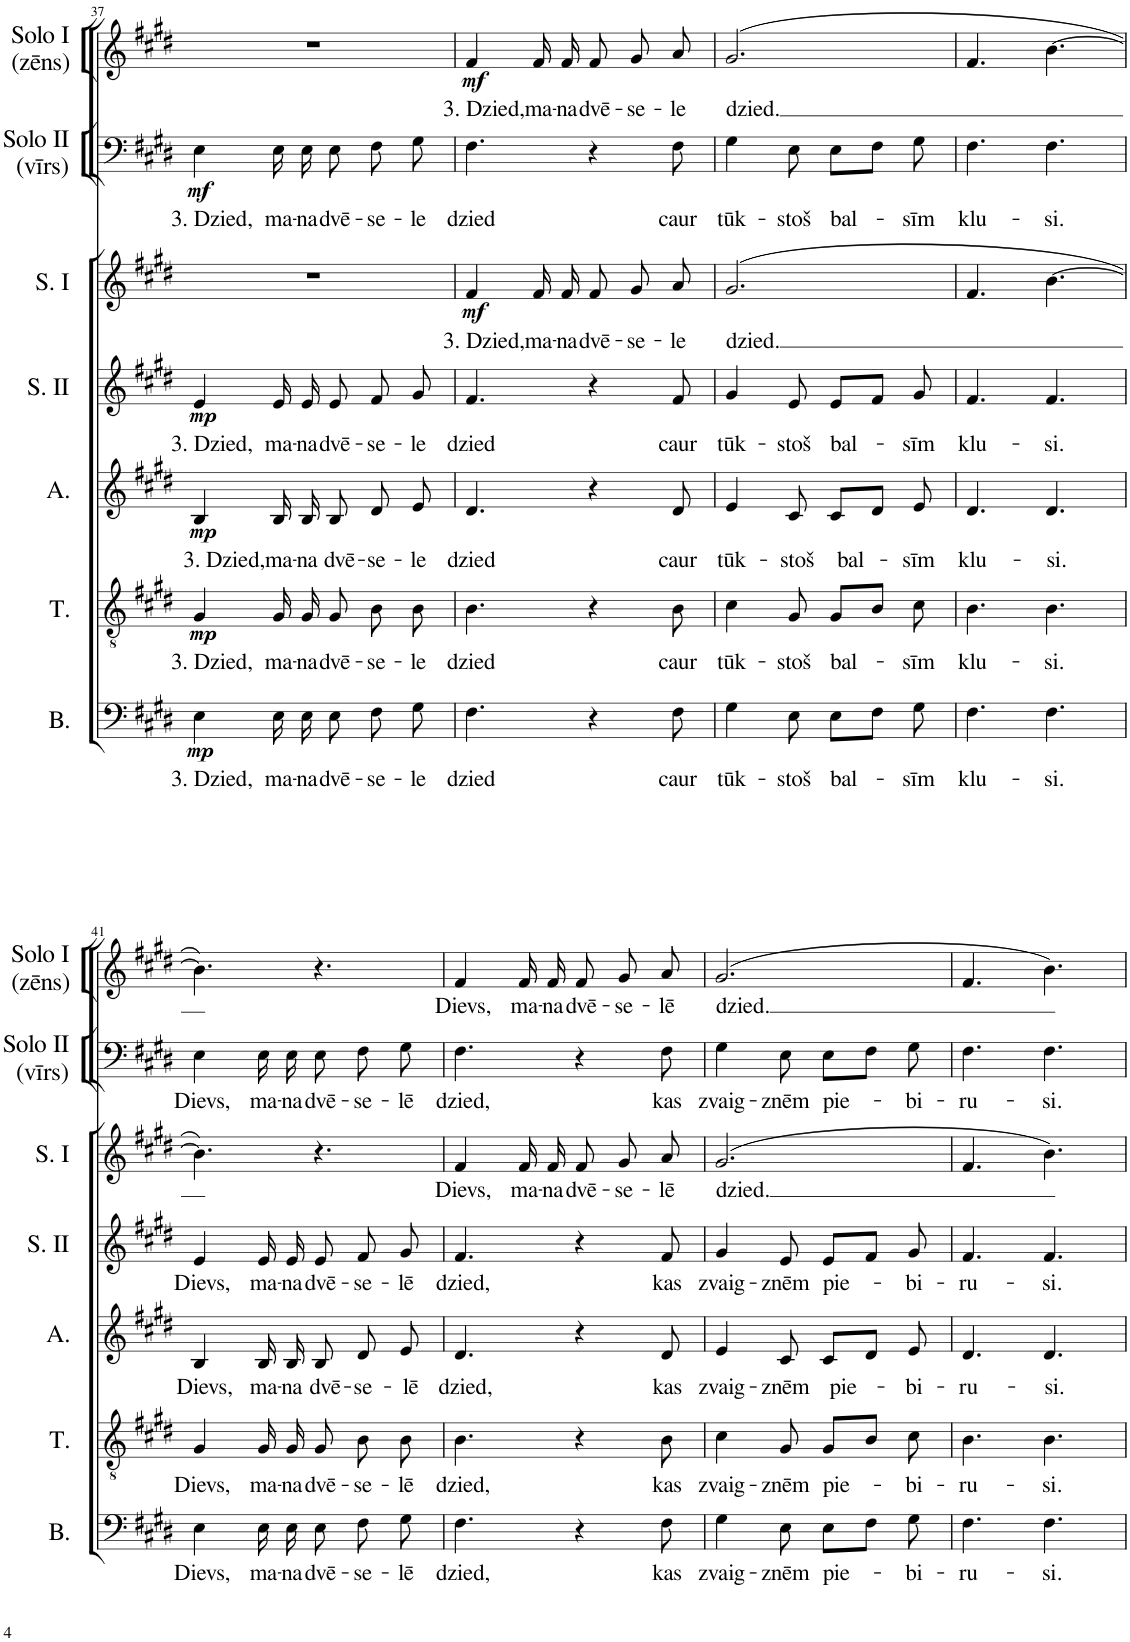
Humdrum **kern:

**kern	**text	**dynam	**kern	**text	**dynam	**kern	**text	**dynam	**kern	**text	**dynam	**kern	**text	**dynam	**kern	**text	**dynam	**kern	**text	**dynam
*part7	*part7	*part7	*part6	*part6	*part6	*part5	*part5	*part5	*part4	*part4	*part4	*part3	*part3	*part3	*part2	*part2	*part2	*part1	*part1	*part1
*staff7	*staff7	*staff7	*staff6	*staff6	*staff6	*staff5	*staff5	*staff5	*staff4	*staff4	*staff4	*staff3	*staff3	*staff3	*staff2	*staff2	*staff2	*staff1	*staff1	*staff1
*I"Bass	*	*	*I"Tenor	*	*	*I"Alto	*	*	*I"Soprano II	*	*	*I"Soprano I	*	*	*I"Solo II (vīrs)	*	*	*I"Solo I (zēns)	*	*
*I'B.	*	*	*I'T.	*	*	*I'A.	*	*	*I'S. II	*	*	*I'S. I	*	*	*I'Solo II (vīrs)	*	*	*I'Solo I (zēns)	*	*
!!LO:PB:g=z
*clefF4	*	*	*clefGv2	*	*	*clefG2	*	*	*clefG2	*	*	*clefG2	*	*	*clefF4	*	*	*clefG2	*	*
*k[f#c#g#d#]	*	*	*k[f#c#g#d#]	*	*	*k[f#c#g#d#]	*	*	*k[f#c#g#d#]	*	*	*k[f#c#g#d#]	*	*	*k[f#c#g#d#]	*	*	*k[f#c#g#d#]	*	*
*M6/8	*	*	*M6/8	*	*	*M6/8	*	*	*M6/8	*	*	*M6/8	*	*	*M6/8	*	*	*M6/8	*	*
=37	=37	=37	=37	=37	=37	=37	=37	=37	=37	=37	=37	=37	=37	=37	=37	=37	=37	=37	=37	=37
!	!LO:LY:b	!LO:DY:b	!	!LO:LY:b	!LO:DY:b	!	!LO:LY:b	!LO:DY:b	!	!LO:LY:b	!LO:DY:b	!	!	!	!	!LO:LY:b	!LO:DY:b	!	!	!
4E\	3. Dzied,	mp	4G#/	3. Dzied,	mp	4B/	3. Dzied,	mp	4e/	3. Dzied,	mp	2.r	.	.	4E\	3. Dzied,	mf	2.r	.	.
!	!LO:LY:b	!	!	!LO:LY:b	!	!	!LO:LY:b	!	!	!LO:LY:b	!	!	!	!	!	!LO:LY:b	!	!	!	!
16E\	ma-	.	16G#/	ma-	.	16B/	ma-	.	16e/	ma-	.	.	.	.	16E\	ma-	.	.	.	.
!	!LO:LY:b	!	!	!LO:LY:b	!	!	!LO:LY:b	!	!	!LO:LY:b	!	!	!	!	!	!LO:LY:b	!	!	!	!
16E\	-na	.	16G#/	-na	.	16B/	-na	.	16e/	-na	.	.	.	.	16E\	-na	.	.	.	.
!	!LO:LY:b	!	!	!LO:LY:b	!	!	!LO:LY:b	!	!	!LO:LY:b	!	!	!	!	!	!LO:LY:b	!	!	!	!
8E\	dvē-	.	8G#/	dvē-	.	8B/	dvē-	.	8e/	dvē-	.	.	.	.	8E\	dvē-	.	.	.	.
!	!LO:LY:b	!	!	!LO:LY:b	!	!	!LO:LY:b	!	!	!LO:LY:b	!	!	!	!	!	!LO:LY:b	!	!	!	!
8F#\	-se-	.	8B\	-se-	.	8d#/	-se-	.	8f#/	-se-	.	.	.	.	8F#\	-se-	.	.	.	.
!	!LO:LY:b	!	!	!LO:LY:b	!	!	!LO:LY:b	!	!	!LO:LY:b	!	!	!	!	!	!LO:LY:b	!	!	!	!
8G#\	-le	.	8B\	-le	.	8e/	-le	.	8g#/	-le	.	.	.	.	8G#\	-le	.	.	.	.
=38	=38	=38	=38	=38	=38	=38	=38	=38	=38	=38	=38	=38	=38	=38	=38	=38	=38	=38	=38	=38
!	!LO:LY:b	!	!	!LO:LY:b	!	!	!LO:LY:b	!	!	!LO:LY:b	!	!	!LO:LY:b	!LO:DY:b	!	!LO:LY:b	!	!	!LO:LY:b	!LO:DY:b
4.F#\	dzied	.	4.B\	dzied	.	4.d#/	dzied	.	4.f#/	dzied	.	4f#/	3. Dzied,	mf	4.F#\	dzied	.	4f#/	3. Dzied,	mf
!	!	!	!	!	!	!	!	!	!	!	!	!	!LO:LY:b	!	!	!	!	!	!LO:LY:b	!
.	.	.	.	.	.	.	.	.	.	.	.	16f#/LL	ma-	.	.	.	.	16f#/LL	ma-	.
!	!	!	!	!	!	!	!	!	!	!	!	!	!LO:LY:b	!	!	!	!	!	!LO:LY:b	!
.	.	.	.	.	.	.	.	.	.	.	.	16f#/JJ	-na	.	.	.	.	16f#/JJ	-na	.
!	!	!	!	!	!	!	!	!	!	!	!	!	!LO:LY:b	!	!	!	!	!	!LO:LY:b	!
4r	.	.	4r	.	.	4r	.	.	4r	.	.	8f#/L	dvē-	.	4r	.	.	8f#/L	dvē-	.
!	!	!	!	!	!	!	!	!	!	!	!	!	!LO:LY:b	!	!	!	!	!	!LO:LY:b	!
.	.	.	.	.	.	.	.	.	.	.	.	8g#/	-se-	.	.	.	.	8g#/	-se-	.
!	!LO:LY:b	!	!	!LO:LY:b	!	!	!LO:LY:b	!	!	!LO:LY:b	!	!	!LO:LY:b	!	!	!LO:LY:b	!	!	!LO:LY:b	!
8F#\	caur	.	8B\	caur	.	8d#/	caur	.	8f#/	caur	.	8a/J	-le	.	8F#\	caur	.	8a/J	-le	.
=39	=39	=39	=39	=39	=39	=39	=39	=39	=39	=39	=39	=39	=39	=39	=39	=39	=39	=39	=39	=39
!	!LO:LY:b	!	!	!LO:LY:b	!	!	!LO:LY:b	!	!	!LO:LY:b	!	!	!LO:LY:b	!	!	!LO:LY:b	!	!	!LO:LY:b	!
4G#\	tūk-	.	4c#\	tūk-	.	4e/	tūk-	.	4g#/	tūk-	.	(2.g#/	dzied.	.	4G#\	tūk-	.	(2.g#/	dzied.	.
!	!LO:LY:b	!	!	!LO:LY:b	!	!	!LO:LY:b	!	!	!LO:LY:b	!	!	!	!	!	!LO:LY:b	!	!	!	!
8E\	-stoš	.	8G#/	-stoš	.	8c#/	-stoš	.	8e/	-stoš	.	.	.	.	8E\	-stoš	.	.	.	.
!	!LO:LY:b	!	!	!LO:LY:b	!	!	!LO:LY:b	!	!	!LO:LY:b	!	!	!	!	!	!LO:LY:b	!	!	!	!
8E\L	bal-	.	8G#/L	bal-	.	8c#/L	bal-	.	8e/L	bal-	.	.	.	.	8E\L	bal-	.	.	.	.
8F#\J	.	.	8B/J	.	.	8d#/J	.	.	8f#/J	.	.	.	.	.	8F#\J	.	.	.	.	.
!	!LO:LY:b	!	!	!LO:LY:b	!	!	!LO:LY:b	!	!	!LO:LY:b	!	!	!	!	!	!LO:LY:b	!	!	!	!
8G#\	-sīm	.	8c#\	-sīm	.	8e/	-sīm	.	8g#/	-sīm	.	.	.	.	8G#\	-sīm	.	.	.	.
=40	=40	=40	=40	=40	=40	=40	=40	=40	=40	=40	=40	=40	=40	=40	=40	=40	=40	=40	=40	=40
!	!LO:LY:b	!	!	!LO:LY:b	!	!	!LO:LY:b	!	!	!LO:LY:b	!	!	!	!	!	!LO:LY:b	!	!	!	!
4.F#\	klu-	.	4.B\	klu-	.	4.d#/	klu-	.	4.f#/	klu-	.	4.f#/	.	.	4.F#\	klu-	.	4.f#/	.	.
!	!LO:LY:b	!	!	!LO:LY:b	!	!	!LO:LY:b	!	!	!LO:LY:b	!	!	!	!	!	!LO:LY:b	!	!	!	!
4.F#\	-si.	.	4.B\	-si.	.	4.d#/	-si.	.	4.f#/	-si.	.	[4.b\	.	.	4.F#\	-si.	.	[4.b\	.	.
!!LO:LB:g=z
=41	=41	=41	=41	=41	=41	=41	=41	=41	=41	=41	=41	=41	=41	=41	=41	=41	=41	=41	=41	=41
!	!LO:LY:b	!	!	!LO:LY:b	!	!	!LO:LY:b	!	!	!LO:LY:b	!	!	!	!	!	!LO:LY:b	!	!	!	!
4E\	Dievs,	.	4G#/	Dievs,	.	4B/	Dievs,	.	4e/	Dievs,	.	4.b\])	.	.	4E\	Dievs,	.	4.b\])	.	.
!	!LO:LY:b	!	!	!LO:LY:b	!	!	!LO:LY:b	!	!	!LO:LY:b	!	!	!	!	!	!LO:LY:b	!	!	!	!
16E\	ma-	.	16G#/	ma-	.	16B/	ma-	.	16e/	ma-	.	.	.	.	16E\	ma-	.	.	.	.
!	!LO:LY:b	!	!	!LO:LY:b	!	!	!LO:LY:b	!	!	!LO:LY:b	!	!	!	!	!	!LO:LY:b	!	!	!	!
16E\	-na	.	16G#/	-na	.	16B/	-na	.	16e/	-na	.	.	.	.	16E\	-na	.	.	.	.
!	!LO:LY:b	!	!	!LO:LY:b	!	!	!LO:LY:b	!	!	!LO:LY:b	!	!	!	!	!	!LO:LY:b	!	!	!	!
8E\	dvē-	.	8G#/	dvē-	.	8B/	dvē-	.	8e/	dvē-	.	4.r	.	.	8E\	dvē-	.	4.r	.	.
!	!LO:LY:b	!	!	!LO:LY:b	!	!	!LO:LY:b	!	!	!LO:LY:b	!	!	!	!	!	!LO:LY:b	!	!	!	!
8F#\	-se-	.	8B\	-se-	.	8d#/	-se-	.	8f#/	-se-	.	.	.	.	8F#\	-se-	.	.	.	.
!	!LO:LY:b	!	!	!LO:LY:b	!	!	!LO:LY:b	!	!	!LO:LY:b	!	!	!	!	!	!LO:LY:b	!	!	!	!
8G#\	-lē	.	8B\	-lē	.	8e/	-lē	.	8g#/	-lē	.	.	.	.	8G#\	-lē	.	.	.	.
=42	=42	=42	=42	=42	=42	=42	=42	=42	=42	=42	=42	=42	=42	=42	=42	=42	=42	=42	=42	=42
!	!LO:LY:b	!	!	!LO:LY:b	!	!	!LO:LY:b	!	!	!LO:LY:b	!	!	!LO:LY:b	!	!	!LO:LY:b	!	!	!LO:LY:b	!
4.F#\	dzied,	.	4.B\	dzied,	.	4.d#/	dzied,	.	4.f#/	dzied,	.	4f#/	Dievs,	.	4.F#\	dzied,	.	4f#/	Dievs,	.
!	!	!	!	!	!	!	!	!	!	!	!	!	!LO:LY:b	!	!	!	!	!	!LO:LY:b	!
.	.	.	.	.	.	.	.	.	.	.	.	16f#/LL	ma-	.	.	.	.	16f#/LL	ma-	.
!	!	!	!	!	!	!	!	!	!	!	!	!	!LO:LY:b	!	!	!	!	!	!LO:LY:b	!
.	.	.	.	.	.	.	.	.	.	.	.	16f#/JJ	-na	.	.	.	.	16f#/JJ	-na	.
!	!	!	!	!	!	!	!	!	!	!	!	!	!LO:LY:b	!	!	!	!	!	!LO:LY:b	!
4r	.	.	4r	.	.	4r	.	.	4r	.	.	8f#/L	dvē-	.	4r	.	.	8f#/L	dvē-	.
!	!	!	!	!	!	!	!	!	!	!	!	!	!LO:LY:b	!	!	!	!	!	!LO:LY:b	!
.	.	.	.	.	.	.	.	.	.	.	.	8g#/	-se-	.	.	.	.	8g#/	-se-	.
!	!LO:LY:b	!	!	!LO:LY:b	!	!	!LO:LY:b	!	!	!LO:LY:b	!	!	!LO:LY:b	!	!	!LO:LY:b	!	!	!LO:LY:b	!
8F#\	kas	.	8B\	kas	.	8d#/	kas	.	8f#/	kas	.	8a/J	-lē	.	8F#\	kas	.	8a/J	-lē	.
=43	=43	=43	=43	=43	=43	=43	=43	=43	=43	=43	=43	=43	=43	=43	=43	=43	=43	=43	=43	=43
!	!LO:LY:b	!	!	!LO:LY:b	!	!	!LO:LY:b	!	!	!LO:LY:b	!	!	!LO:LY:b	!	!	!LO:LY:b	!	!	!LO:LY:b	!
4G#\	zvaig-	.	4c#\	zvaig-	.	4e/	zvaig-	.	4g#/	zvaig-	.	(2.g#/	dzied.	.	4G#\	zvaig-	.	(2.g#/	dzied.	.
!	!LO:LY:b	!	!	!LO:LY:b	!	!	!LO:LY:b	!	!	!LO:LY:b	!	!	!	!	!	!LO:LY:b	!	!	!	!
8E\	-znēm	.	8G#/	-znēm	.	8c#/	-znēm	.	8e/	-znēm	.	.	.	.	8E\	-znēm	.	.	.	.
!	!LO:LY:b	!	!	!LO:LY:b	!	!	!LO:LY:b	!	!	!LO:LY:b	!	!	!	!	!	!LO:LY:b	!	!	!	!
8E\L	pie-	.	8G#/L	pie-	.	8c#/L	pie-	.	8e/L	pie-	.	.	.	.	8E\L	pie-	.	.	.	.
8F#\J	.	.	8B/J	.	.	8d#/J	.	.	8f#/J	.	.	.	.	.	8F#\J	.	.	.	.	.
!	!LO:LY:b	!	!	!LO:LY:b	!	!	!LO:LY:b	!	!	!LO:LY:b	!	!	!	!	!	!LO:LY:b	!	!	!	!
8G#\	-bi-	.	8c#\	-bi-	.	8e/	-bi-	.	8g#/	-bi-	.	.	.	.	8G#\	-bi-	.	.	.	.
=44	=44	=44	=44	=44	=44	=44	=44	=44	=44	=44	=44	=44	=44	=44	=44	=44	=44	=44	=44	=44
!	!LO:LY:b	!	!	!LO:LY:b	!	!	!LO:LY:b	!	!	!LO:LY:b	!	!	!	!	!	!LO:LY:b	!	!	!	!
4.F#\	-ru-	.	4.B\	-ru-	.	4.d#/	-ru-	.	4.f#/	-ru-	.	4.f#/	.	.	4.F#\	-ru-	.	4.f#/	.	.
!	!LO:LY:b	!	!	!LO:LY:b	!	!	!LO:LY:b	!	!	!LO:LY:b	!	!	!	!	!	!LO:LY:b	!	!	!	!
4.F#\	-si.	.	4.B\	-si.	.	4.d#/	-si.	.	4.f#/	-si.	.	4.b\)	.	.	4.F#\	-si.	.	4.b\)	.	.
=	=	=	=	=	=	=	=	=	=	=	=	=	=	=	=	=	=	=	=	=
*-	*-	*-	*-	*-	*-	*-	*-	*-	*-	*-	*-	*-	*-	*-	*-	*-	*-	*-	*-	*-
